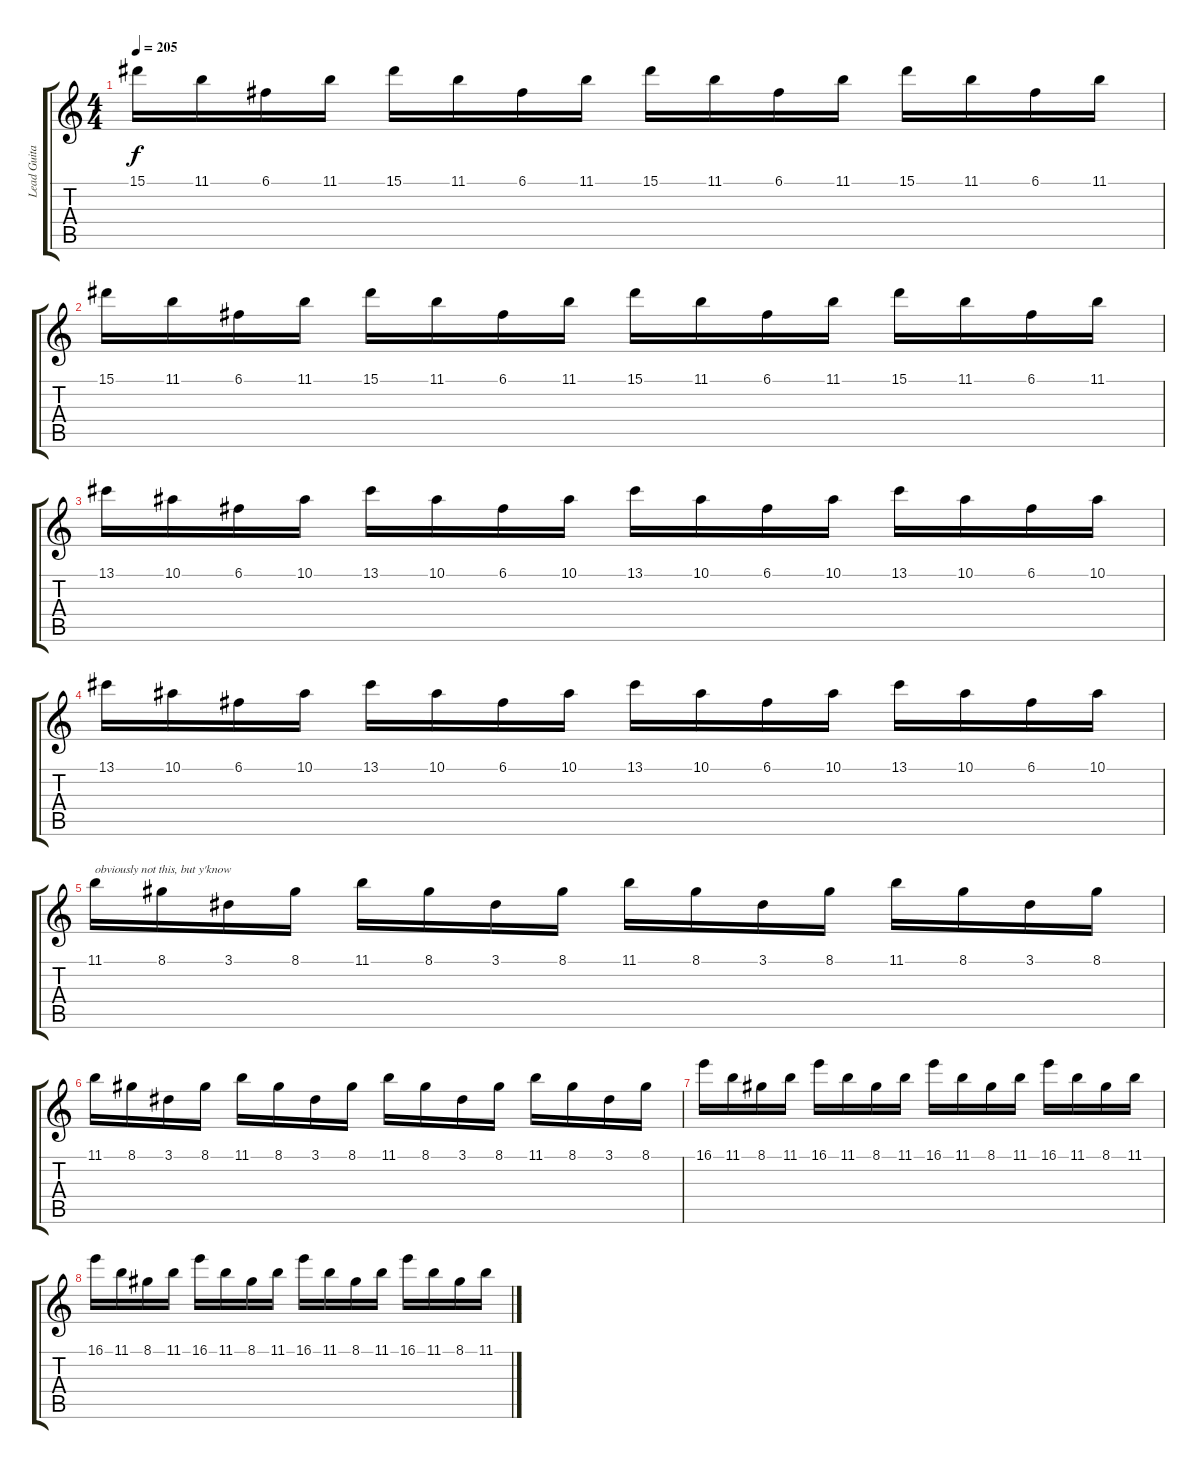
\track ("Lead Guitar" "Lead Guita") {instrument distortionguitar}
\staff {score tabs}
\tuning (C4 G3 Eb3 Bb2 F2 C2) {hide}
\ts (4 4)
\tempo 205
\clef g2
\ks c
15.1.16{dy f} 11.1.16 6.1.16 11.1.16 15.1.16 11.1.16 6.1.16 11.1.16 15.1.16 11.1.16 6.1.16 11.1.16 15.1.16 11.1.16 6.1.16 11.1.16 |
15.1.16 11.1.16 6.1.16 11.1.16 15.1.16 11.1.16 6.1.16 11.1.16 15.1.16 11.1.16 6.1.16 11.1.16 15.1.16 11.1.16 6.1.16 11.1.16 |
13.1.16 10.1.16 6.1.16 10.1.16 13.1.16 10.1.16 6.1.16 10.1.16 13.1.16 10.1.16 6.1.16 10.1.16 13.1.16 10.1.16 6.1.16 10.1.16 |
13.1.16 10.1.16 6.1.16 10.1.16 13.1.16 10.1.16 6.1.16 10.1.16 13.1.16 10.1.16 6.1.16 10.1.16 13.1.16 10.1.16 6.1.16 10.1.16 |
11.1.16{txt "obviously not this, but y'know"} 8.1.16 3.1.16 8.1.16 11.1.16 8.1.16 3.1.16 8.1.16 11.1.16 8.1.16 3.1.16 8.1.16 11.1.16 8.1.16 3.1.16 8.1.16 |
11.1.16 8.1.16 3.1.16 8.1.16 11.1.16 8.1.16 3.1.16 8.1.16 11.1.16 8.1.16 3.1.16 8.1.16 11.1.16 8.1.16 3.1.16 8.1.16 |
16.1.16 11.1.16 8.1.16 11.1.16 16.1.16 11.1.16 8.1.16 11.1.16 16.1.16 11.1.16 8.1.16 11.1.16 16.1.16 11.1.16 8.1.16 11.1.16 |
16.1.16 11.1.16 8.1.16 11.1.16 16.1.16 11.1.16 8.1.16 11.1.16 16.1.16 11.1.16 8.1.16 11.1.16 16.1.16 11.1.16 8.1.16 11.1.16
